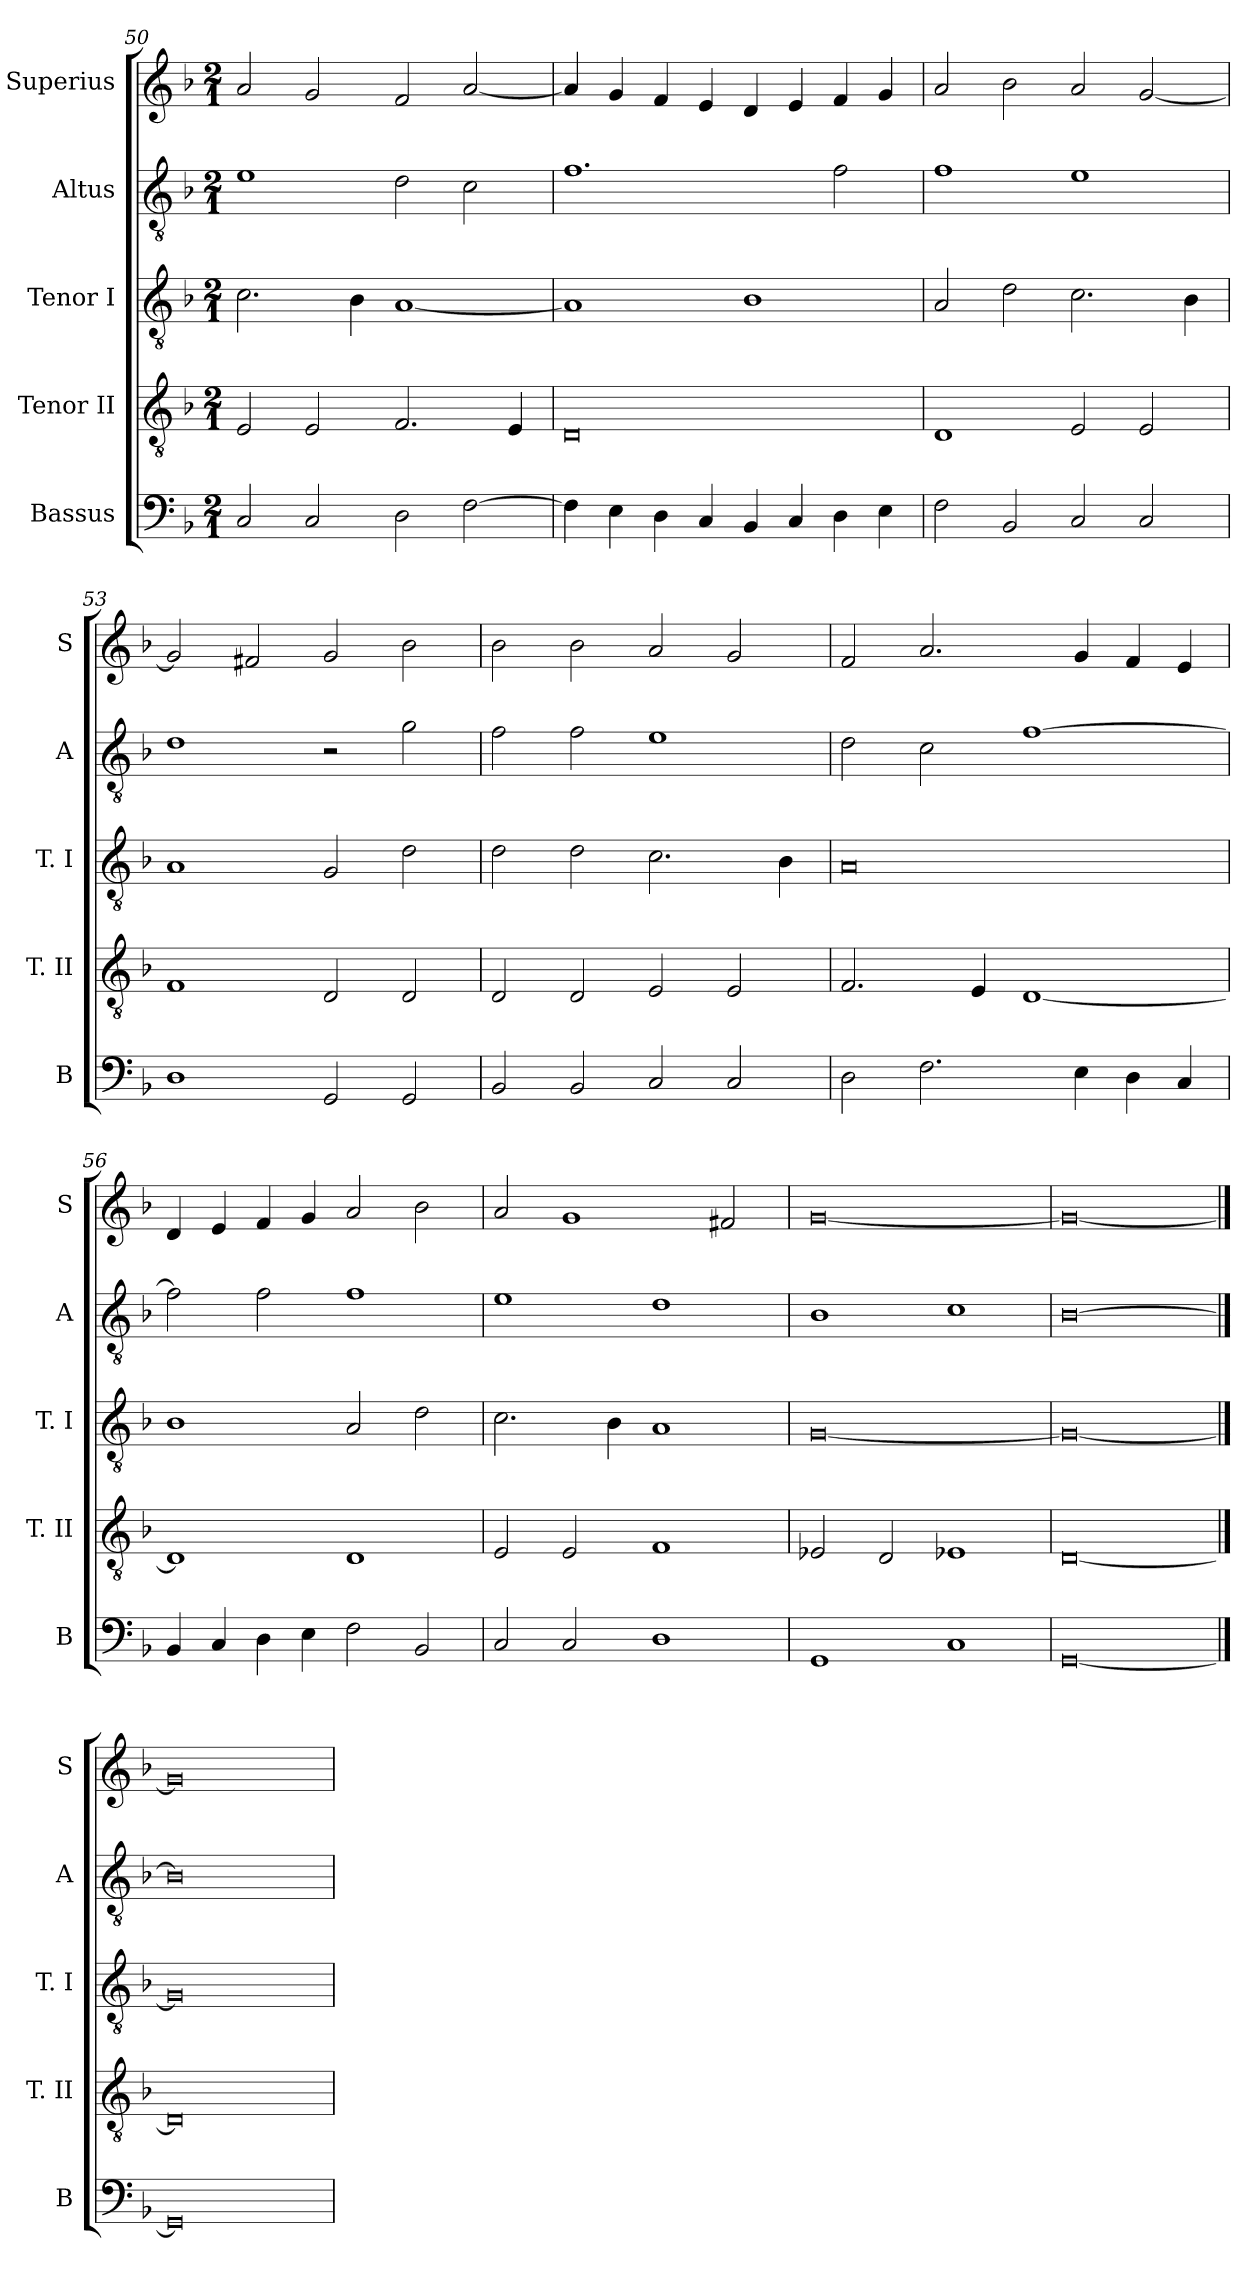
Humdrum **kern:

**kern	**kern	**kern	**kern	**kern
*part5	*part4	*part3	*part2	*part1
*staff5	*staff4	*staff3	*staff2	*staff1
*I"Bassus	*I"Tenor II	*I"Tenor I	*I"Altus	*I"Superius
*I'B	*I'T. II	*I'T. I	*I'A	*I'S
*clefF4	*clefGv2	*clefGv2	*clefGv2	*clefG2
*k[b-]	*k[b-]	*k[b-]	*k[b-]	*k[b-]
*F:	*F:	*F:	*F:	*F:
*M2/1	*M2/1	*M2/1	*M2/1	*M2/1
=50	=50	=50	=50	=50
2C	2E	2.c	1e	2a
2C	2E	.	.	2g
.	.	4B-	.	.
2D	2.F	[1A	2d	2f
[2F	.	.	2c	[2a
.	4E	.	.	.
=51	=51	=51	=51	=51
4F]	0D	1A]	1.f	4a]
4E	.	.	.	4g
4D	.	.	.	4f
4C	.	.	.	4e
4BB-	.	1B-	.	4d
4C	.	.	.	4e
4D	.	.	2f	4f
4E	.	.	.	4g
=52	=52	=52	=52	=52
2F	1D	2A	1f	2a
2BB-	.	2d	.	2b-
2C	2E	2.c	1e	2a
2C	2E	.	.	[2g
.	.	4B-	.	.
=53	=53	=53	=53	=53
1D	1F	1A	1d	2g]
.	.	.	.	2f#X
2GG	2D	2G	2r	2g
2GG	2D	2d	2g	2b-
=54	=54	=54	=54	=54
2BB-	2D	2d	2f	2b-
2BB-	2D	2d	2f	2b-
2C	2E	2.c	1e	2a
2C	2E	.	.	2g
.	.	4B-	.	.
=55	=55	=55	=55	=55
2D	2.F	0A	2d	2f
2.F	.	.	2c	2.a
.	4E	.	.	.
.	[1D	.	[1f	.
4E	.	.	.	4g
4D	.	.	.	4f
4C	.	.	.	4e
=56	=56	=56	=56	=56
4BB-	1D]	1B-	2f]	4d
4C	.	.	.	4e
4D	.	.	2f	4f
4E	.	.	.	4g
2F	1D	2A	1f	2a
2BB-	.	2d	.	2b-
=57	=57	=57	=57	=57
2C	2E	2.c	1e	2a
2C	2E	.	.	1g
.	.	4B-	.	.
1D	1F	1A	1d	.
.	.	.	.	2f#X
=58	=58	=58	=58	=58
1GG	2E-X	[0G	1B-	[0g
.	2D	.	.	.
1C	1E-X	.	1c	.
=59	=59	=59	=59	=59
[0GG	[0D	0G_	[0B-	0g_
==60	==60	==60	==60	==60
0GG]	0D]	0G]	0B-]	0g]
=	=	=	=	=
*-	*-	*-	*-	*-
